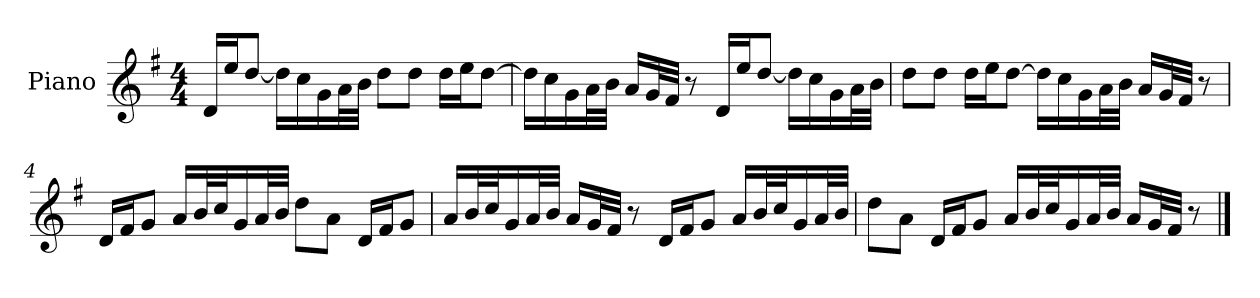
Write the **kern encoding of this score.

**kern
*part1
*staff1
*I"Piano
*I'P-no
*clefG2
*k[f#]
*M4/4
*MM90
=1
16d/LL
16ee/J
[8dd/J
16dd\LL]
16cc\
16g\
32a\L
32b\JJJ
8dd\L
8dd\J
16dd\LL
16ee\J
[8dd\J
=2
16dd\LL]
16cc\
16g\
32a\L
32b\JJJ
16a/LL
32g/L
32f#/JJJ
8r
16d/LL
16ee/J
[8dd/J
16dd\LL]
16cc\
16g\
32a\L
32b\JJJ
!!LO:LB:g=z
=3
8dd\L
8dd\J
16dd\LL
16ee\J
[8dd\J
16dd\LL]
16cc\
16g\
32a\L
32b\JJJ
16a/LL
32g/L
32f#/JJJ
8r
=4
16d/LL
16f#/J
8g/J
16a/LL
32b/L
32cc/J
16g/
32a/L
32b/JJJ
8dd\L
8a\J
16d/LL
16f#/J
8g/J
=5
16a/LL
32b/L
32cc/J
16g/
32a/L
32b/JJJ
16a/LL
32g/L
32f#/JJJ
8r
16d/LL
16f#/J
8g/J
16a/LL
32b/L
32cc/J
16g/
32a/L
32b/JJJ
!!LO:LB:g=z
=6
8dd\L
8a\J
16d/LL
16f#/J
8g/J
16a/LL
32b/L
32cc/J
16g/
32a/L
32b/JJJ
16a/LL
32g/L
32f#/JJJ
8r
==
*-
